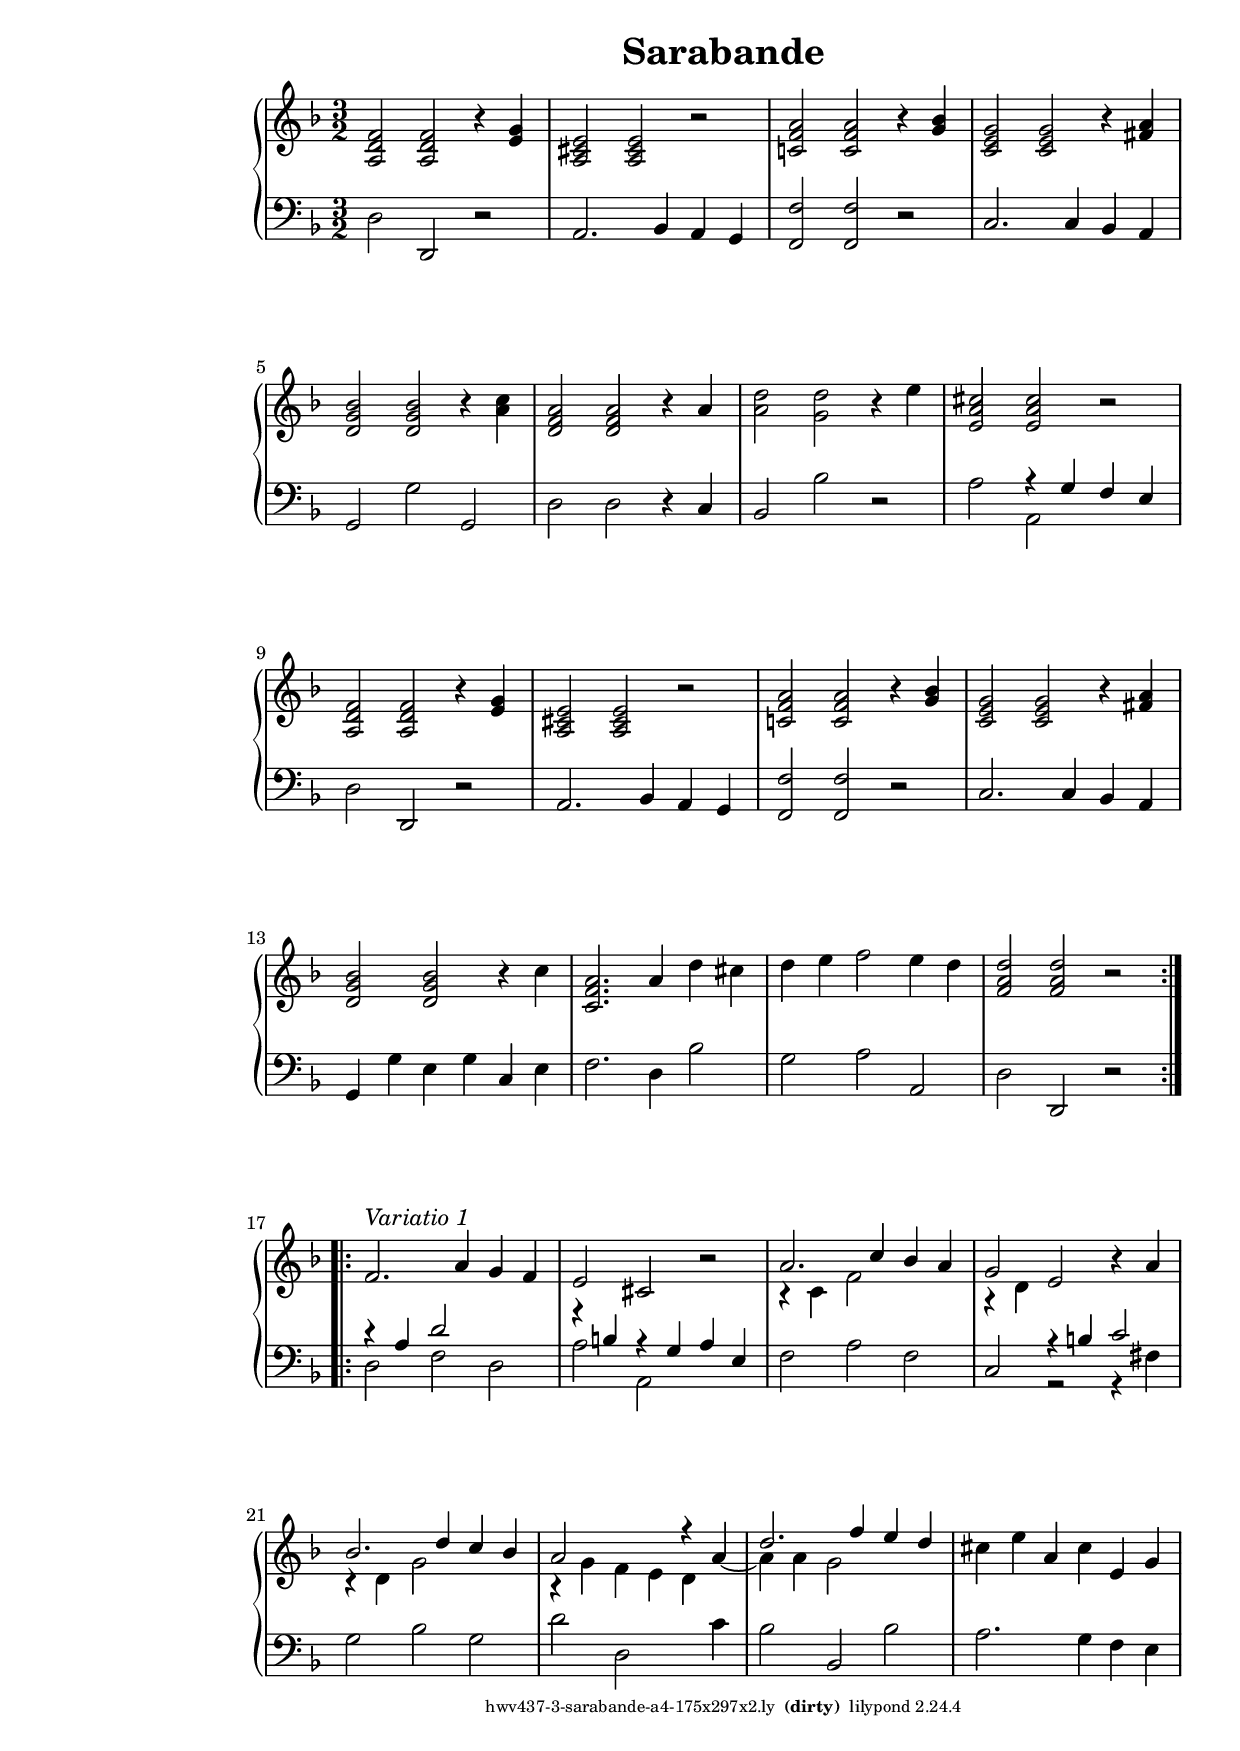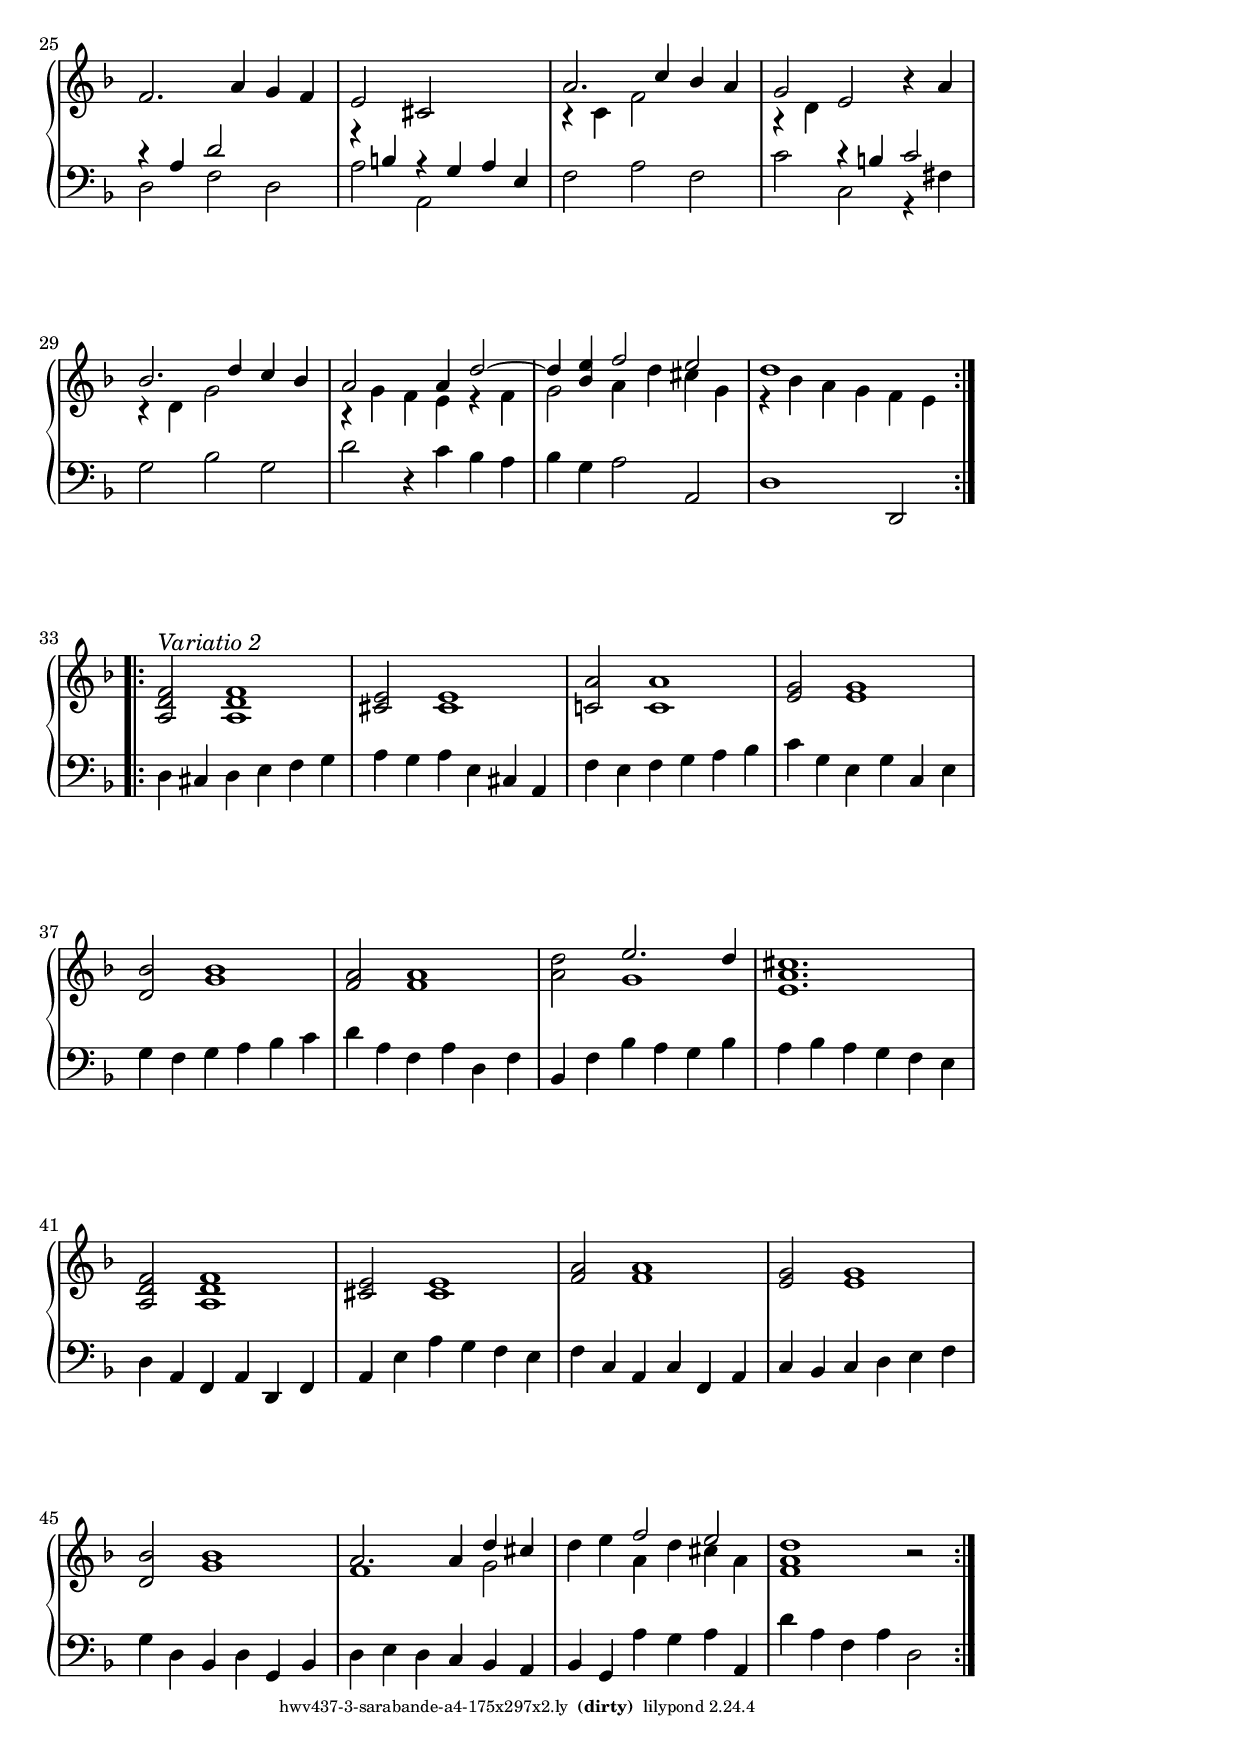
\version "2.19.20"

\include "../../include/general.ily"
\include "../../include/a4-175x297.ily"

#(set-global-staff-size 20)

breaks = { s1.*16 \break s1.*16 \break }

%\version "2.18.2"

\header {
  title = "Sarabande"
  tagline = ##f
}

global = {
  \key d \minor
  \time 3/2
}

right = \relative c' {
  \global

  \repeat volta 2 {
    <f d a>2 q r4 <e g>
    <e cis a>2 q r
    <c! f a> q r4 <g' bes>
    <c, e g>2 q r4 <fis a>
    <d g bes>2 q r4 <a' c>
    <d, f a>2 q r4 a'
    <a d>2 <g d'> r4 e'
    <e, a cis>2 q r
    <f d a>2 q r4 <e g>

    <e cis a>2 q r
    <c! f a> q r4 <g' bes>
    <c, e g>2 q r4 <fis a>
    <d g bes>2 q r4 c'
    <c, f a>2. a'4 d cis
    d e f2 e4 d
    <d a f>2 q r
  }

  \repeat volta 2 {
    f,2.^\markup { \italic "Variatio 1" } a4 g f
    e2 cis r

    <<{ a'2. c4 bes a } \\ { r4 c, f2 }>>
    <<{ g2 } \\ { r4 d }>> e2 r4 a
    <<{ bes2. d4 c bes } \\ { r4 d, g2 }>>
    <<{ a2 s r4 \once \tieDown a ~ \voiceTwo a a g2 } \\ 
      { r4 g f e d s \voiceOne d'2. f4 e d }>>
    cis4 e a, cis e, g
    f2. a4 g f
    e2 cis s
    <<{ a'2. c4 bes a } \\ { r4 c, f2 }>>
    
    <<{ g2 } \\ { r4 d }>> e2 r4 a
    <<{ bes2. d4 c bes } \\ { r4 d, g2 }>>
    <<{ a2 s4 a d2 ~ d4 <e bes>4 } \\ { r4 g, f e r f g2 }>>
    <<{ f'2 e d1 } \\ { a4 d cis g r bes a g f e }>>
  }

  \repeat volta 2 {
    <f d a>2^\markup { \italic "Variatio 2" } q1
    <cis e>2 q1
    <c! a'>2 q1
    <e g>2 q1

    <d bes'>2 <g bes>1
    <f a>2 q1
    <a d>2 <<{ e'2. d4 } \\ { g,1 }>>
    <e a cis>1.
    <f d a>2 q1
    <cis e>2 q1
    <f a>2 q1
    <e g>2 q1
    <d bes'>2 <g bes>1

    <<{ a2. a4 d cis } \\ { f,1 g2 }>>
    <<{ s2 f' e } \\ { d4 e a, d cis a }>>
    <f a d>1 r2
  }
}
 
left = \relative c {
  \global

  \repeat volta 2 {
    d2 d, r
    a'2. bes4 a g
    <f f'>2 q r
    c'2. c4 bes a
    g2 g' g,
    d' d r4 c
    bes2 bes' r
    a <<{ r4 g f e } \\ { a,2 }>>
    d d, r

    a'2. bes4 a g
    <f f'>2 q r
    c'2. c4 bes a
    g g' e g c, e
    f2. d4 bes'2
    g a a,
    d d, r
  }

  \repeat volta 2 {
    <<{ r4 a''4 d2 } \\ { d, f d }>>
    <<{ r4 b' r g a e } \\ { a2 a, }>>

    f'2 a f
    c <<{ r4 b' c2 } \\ { r2 r4 fis, }>>
    g2 bes g
    d' d, s4 c'
    bes2 bes, bes'
    a2. g4 f e
    <<{ r4 a4 d2 } \\ { d, f d }>>
    <<{ r4 b' r g a e } \\ { a2 a, }>>
    f'2 a f

    c'2 <<{ r4 b c2 } \\ { c,2 r4 fis }>>
    g2 bes g
    d' r4 c bes a
    bes g a2 a,
    d1 d,2
  }

  \repeat volta 2 {
    d'4 cis d e f g
    a g a e cis a
    f' e f g a bes
    c g e g c, e

    g f g a bes c
    d a f a d, f
    bes, f' bes a g bes
    a bes a g f e
    d a f a d, f
    a e' a g f e
    f c a c f, a
    c bes c d e f
    g d bes d g, bes
    d e d c bes a

    bes g a' g a a,
    d' a f a d,2
  }
}

\score {
  \new PianoStaff <<
    \new Staff = "right" {
      << 
        \breaks
        \right
      >>
    }
    \new Staff = "left" { 
      <<
        \breaks
        \clef bass \left 
      >>
    }
  >>
  \layout { indent = 0 }
}

